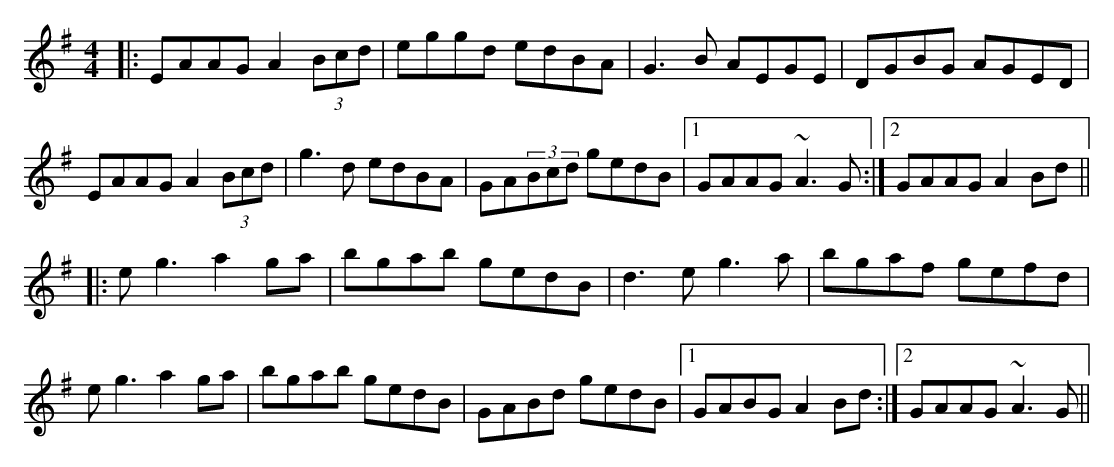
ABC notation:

X:1
M:4/4
K:Ador
|:EAAG A2(3Bcd|eggd edBA|G3B AEGE|DGBG AGED|
EAAG A2(3Bcd|g3d edBA|GA(3Bcd gedB|1 GAAG ~A3G:|2 GAAG A2Bd||
|:eg3 a2ga|bgab gedB|d3e g3a|bgaf gefd|
eg3 a2ga|bgab gedB|GABd gedB|1 GABG A2Bd:|2 GAAG ~A3G||
